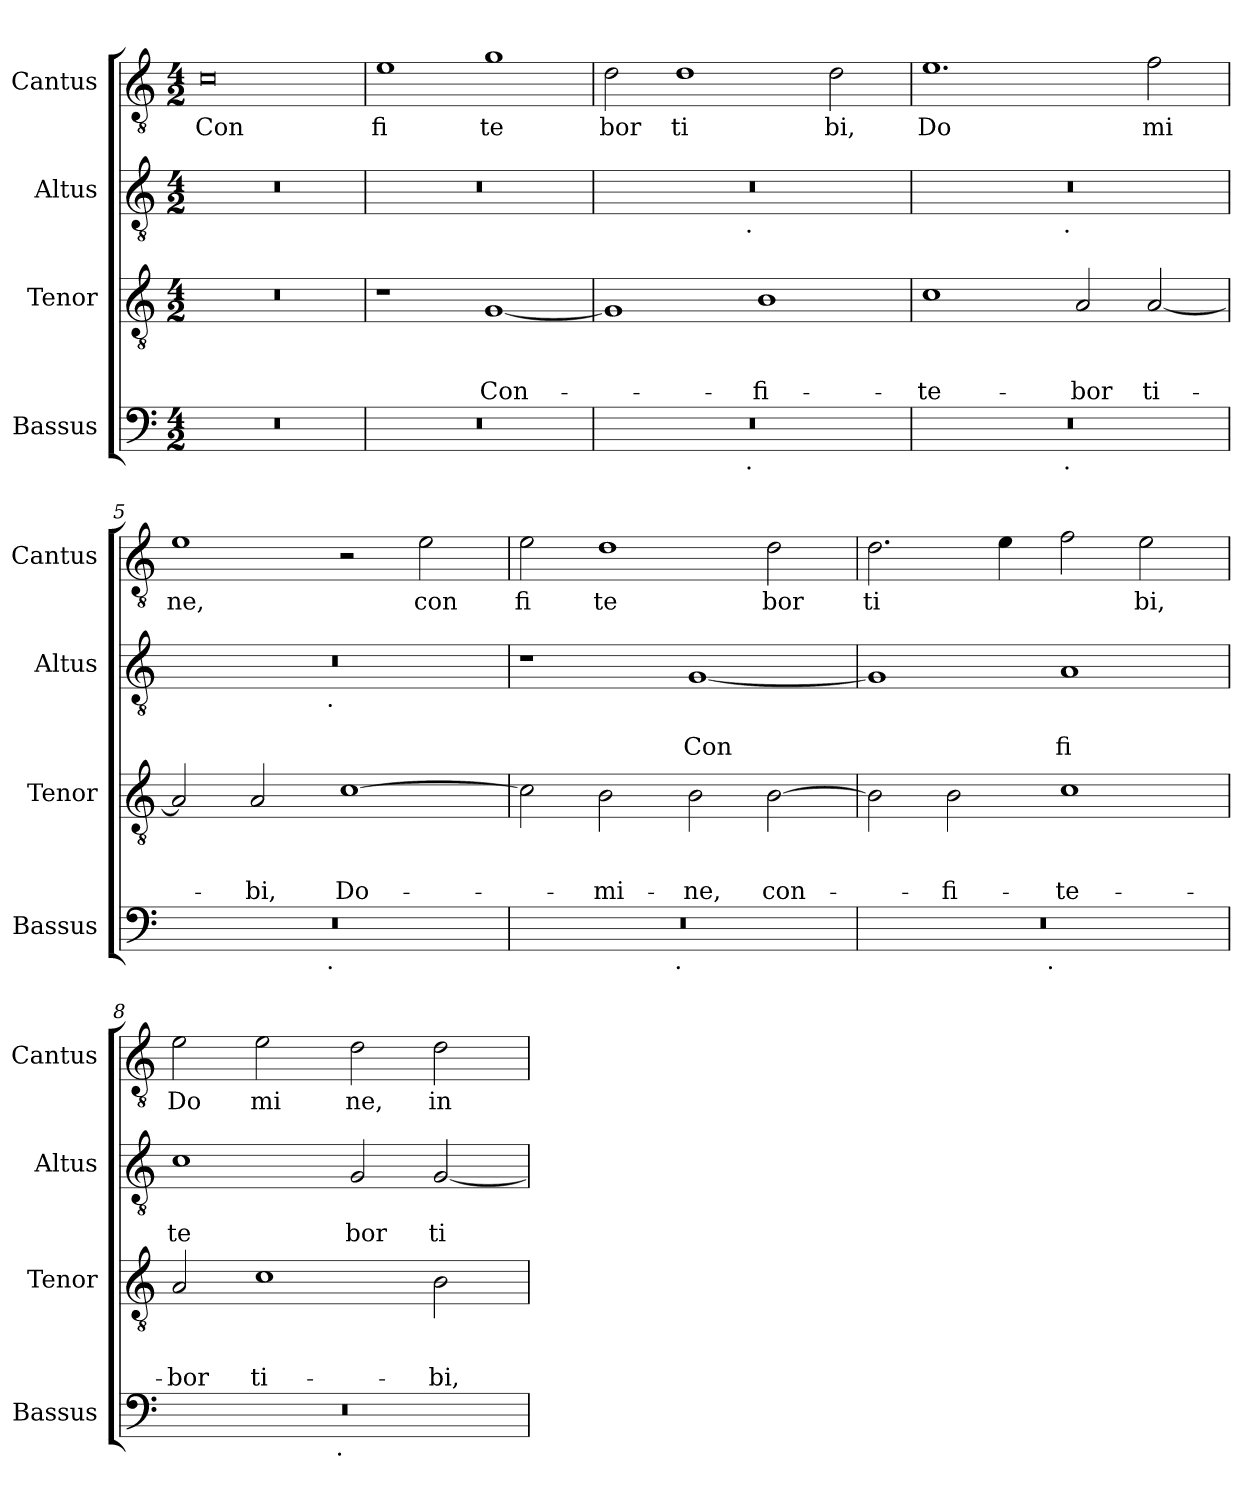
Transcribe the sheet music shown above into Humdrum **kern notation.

**kern	**kern	**text	**text	**text	**kern	**text	**text	**kern	**text
*part4	*part3	*part3	*part3	*part3	*part2	*part2	*part2	*part1	*part1
*staff4	*staff3	*staff3	*staff3	*staff3	*staff2	*staff2	*staff2	*staff1	*staff1
*I"Bassus	*I"Tenor	*	*	*	*I"Altus	*	*	*I"Cantus	*
*I'Bassus	*I'Tenor	*	*	*	*I'Altus	*	*	*I'Cantus	*
*clefF4	*clefGv2	*	*	*	*clefGv2	*	*	*clefGv2	*
*k[]	*k[]	*	*	*	*k[]	*	*	*k[]	*
*C:	*C:	*	*	*	*C:	*	*	*C:	*
*M4/2	*M4/2	*	*	*	*M4/2	*	*	*M4/2	*
=1	=1	=1	=1	=1	=1	=1	=1	=1	=1
!	!	!	!	!	!	!	!	!	!LO:LY:b
0r	0r	.	.	.	0r	.	.	0c	Con
=2	=2	=2	=2	=2	=2	=2	=2	=2	=2
!	!	!	!	!	!	!	!	!	!LO:LY:b
0r	1r	.	.	.	0r	.	.	1e	fi
!	!	!	!	!LO:LY:b	!	!	!	!	!LO:LY:b
.	[<1G	.	.	Con-	.	.	.	1g	te
=3	=3	=3	=3	=3	=3	=3	=3	=3	=3
!	!	!	!	!	!	!	!	!	!LO:LY:b
*^	*	*	*	*	*^	*	*	*	*
0r	2ryy	1G]	.	.	.	0r	2ryy	.	.	2d\	bor
!	!	!	!	!	!	!	!	!	!	!	!LO:LY:b
.	4...ryy	.	.	.	.	.	4...ryy	.	.	1d	ti
!	!	!	!	!	!	!	!LO:TX:b:t=.	!	!	!	!
!	!LO:TX:b:t=.	!	!	!	!	!	!	!	!	!	!
.	1ryy	.	.	.	.	.	1ryy	.	.	.	.
!	!	!	!	!	!LO:LY:b	!	!	!	!	!	!
.	.	1B	.	.	-fi-	.	.	.	.	.	.
!	!	!	!	!	!	!	!	!	!	!	!LO:LY:b
.	.	.	.	.	.	.	.	.	.	2d\	bi,
.	32ryy	.	.	.	.	.	32ryy	.	.	.	.
=4	=4	=4	=4	=4	=4	=4	=4	=4	=4	=4	=4
!	!	!	!	!	!LO:LY:b	!	!	!	!	!	!LO:LY:b
0r	2ryy	1c	.	.	-te-	0r	2ryy	.	.	1.e	Do
.	4...ryy	.	.	.	.	.	4...ryy	.	.	.	.
!	!	!	!	!	!	!	!LO:TX:b:t=.	!	!	!	!
!	!LO:TX:b:t=.	!	!	!	!	!	!	!	!	!	!
.	1ryy	.	.	.	.	.	1ryy	.	.	.	.
!	!	!	!	!	!LO:LY:b	!	!	!	!	!	!
.	.	2A/	.	.	-bor	.	.	.	.	.	.
!	!	!	!	!	!LO:LY:b	!	!	!	!	!	!LO:LY:b
.	.	[<2A/	.	.	ti-	.	.	.	.	2f\	mi
.	32ryy	.	.	.	.	.	32ryy	.	.	.	.
=5	=5	=5	=5	=5	=5	=5	=5	=5	=5	=5	=5
!	!	!	!	!	!	!	!	!	!	!	!LO:LY:b
0r	2ryy	2A/]	.	.	.	0r	2ryy	.	.	1e>	ne,
!	!	!	!	!	!LO:LY:b	!	!	!	!	!	!
.	4...ryy	2A/	.	.	-bi,	.	4...ryy	.	.	.	.
!	!	!	!	!	!	!	!LO:TX:b:t=.	!	!	!	!
!	!LO:TX:b:t=.	!	!	!	!	!	!	!	!	!	!
.	1ryy	.	.	.	.	.	1ryy	.	.	.	.
!	!	!	!	!	!LO:LY:b	!	!	!	!	!	!
.	.	[>1c	.	.	Do-	.	.	.	.	2r	.
!	!	!	!	!	!	!	!	!	!	!	!LO:LY:b
.	.	.	.	.	.	.	.	.	.	2e\	con
.	32ryy	.	.	.	.	.	32ryy	.	.	.	.
=6	=6	=6	=6	=6	=6	=6	=6	=6	=6	=6	=6
!	!	!	!	!	!	!	!	!	!	!	!LO:LY:b
*	*	*	*	*	*	*v	*v	*	*	*	*
0r	2ryy	2c\]	.	.	.	1r	.	.	2e\	fi
!	!	!	!	!	!LO:LY:b	!	!	!	!	!LO:LY:b
.	4...ryy	2B\	.	.	-mi-	.	.	.	1d	te
!	!LO:TX:b:t=.	!	!	!	!	!	!	!	!	!
.	1ryy	.	.	.	.	.	.	.	.	.
!	!	!	!	!	!LO:LY:b	!	!	!LO:LY:b	!	!
.	.	2B\	.	.	-ne,	[<1G	.	Con	.	.
!	!	!	!	!	!LO:LY:b	!	!	!	!	!LO:LY:b
.	.	[>2B\	.	.	con-	.	.	.	2d\	bor
.	32ryy	.	.	.	.	.	.	.	.	.
=7	=7	=7	=7	=7	=7	=7	=7	=7	=7	=7
!	!	!	!	!	!	!	!	!	!	!LO:LY:b
0r	2ryy	2B\]	.	.	.	1G]	.	.	2.d\	ti
!	!	!	!	!	!LO:LY:b	!	!	!	!	!
.	4...ryy	2B\	.	.	-fi-	.	.	.	.	.
.	.	.	.	.	.	.	.	.	4e\	.
!	!LO:TX:b:t=.	!	!	!	!	!	!	!	!	!
.	1ryy	.	.	.	.	.	.	.	.	.
!	!	!	!	!	!LO:LY:b	!	!	!LO:LY:b	!	!
.	.	1c	.	.	-te-	1A	.	fi	2f\	.
!	!	!	!	!	!	!	!	!	!	!LO:LY:b
.	.	.	.	.	.	.	.	.	2e\	bi,
.	32ryy	.	.	.	.	.	.	.	.	.
=8	=8	=8	=8	=8	=8	=8	=8	=8	=8	=8
!	!	!	!	!	!LO:LY:b	!	!	!LO:LY:b	!	!LO:LY:b
0r	2ryy	2A/	.	.	-bor	1c	.	te	2e\	Do
!	!	!	!	!	!LO:LY:b	!	!	!	!	!LO:LY:b
.	4...ryy	1c	.	.	ti-	.	.	.	2e\	mi
!	!LO:TX:b:t=.	!	!	!	!	!	!	!	!	!
.	1ryy	.	.	.	.	.	.	.	.	.
!	!	!	!	!	!	!	!	!LO:LY:b	!	!LO:LY:b
.	.	.	.	.	.	2G/	.	bor	2d\	ne,
!	!	!	!	!	!LO:LY:b	!	!	!LO:LY:b	!	!LO:LY:b
.	.	2B\	.	.	-bi,	[<2G/	.	ti	2d\	in
.	32ryy	.	.	.	.	.	.	.	.	.
*v	*v	*	*	*	*	*	*	*	*	*
=	=	=	=	=	=	=	=	=	=
*-	*-	*-	*-	*-	*-	*-	*-	*-	*-
